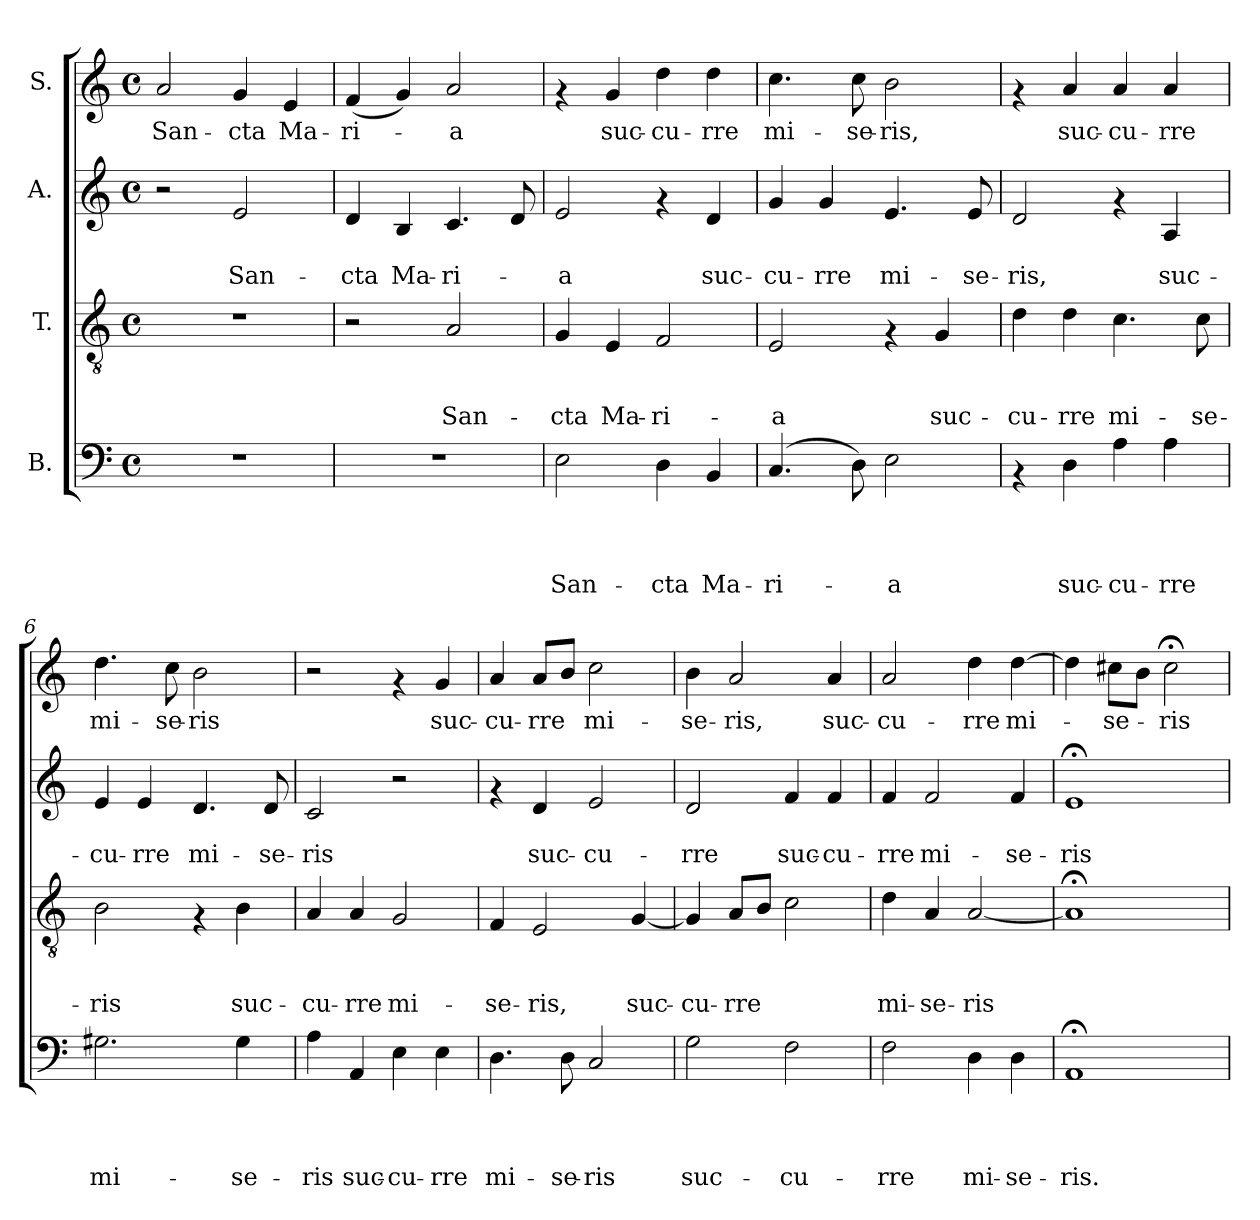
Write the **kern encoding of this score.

**kern	**text	**text	**text	**text	**kern	**text	**text	**text	**kern	**text	**text	**kern	**text
*part4	*part4	*part4	*part4	*part4	*part3	*part3	*part3	*part3	*part2	*part2	*part2	*part1	*part1
*staff4	*staff4	*staff4	*staff4	*staff4	*staff3	*staff3	*staff3	*staff3	*staff2	*staff2	*staff2	*staff1	*staff1
*I"B.	*	*	*	*	*I"T.	*	*	*	*I"A.	*	*	*I"S.	*
!!LO:PB:g=z
*clefF4	*	*	*	*	*clefGv2	*	*	*	*clefG2	*	*	*clefG2	*
*k[]	*	*	*	*	*k[]	*	*	*	*k[]	*	*	*k[]	*
*C:	*	*	*	*	*C:	*	*	*	*C:	*	*	*C:	*
*M4/4	*	*	*	*	*M4/4	*	*	*	*M4/4	*	*	*M4/4	*
*met(c)	*	*	*	*	*met(c)	*	*	*	*met(c)	*	*	*met(c)	*
=1	=1	=1	=1	=1	=1	=1	=1	=1	=1	=1	=1	=1	=1
!	!	!	!	!	!	!	!	!	!	!	!	!	!LO:LY:b
1r	.	.	.	.	1r	.	.	.	2r	.	.	2a/	San-
!	!	!	!	!	!	!	!	!	!	!	!LO:LY:b	!	!LO:LY:b
.	.	.	.	.	.	.	.	.	2e/	.	San-	4g/	-cta
!	!	!	!	!	!	!	!	!	!	!	!	!	!LO:LY:b
.	.	.	.	.	.	.	.	.	.	.	.	4e/	Ma-
=2	=2	=2	=2	=2	=2	=2	=2	=2	=2	=2	=2	=2	=2
!	!	!	!	!	!	!	!	!	!	!	!LO:LY:b	!	!LO:LY:b
1r	.	.	.	.	2r	.	.	.	4d/	.	-cta	(>4f/	-ri-
!	!	!	!	!	!	!	!	!	!	!	!LO:LY:b	!	!
.	.	.	.	.	.	.	.	.	4B/	.	Ma-	4g/)	.
!	!	!	!	!	!	!	!	!LO:LY:b	!	!	!LO:LY:b	!	!LO:LY:b
.	.	.	.	.	2A/	.	.	San-	4.c/	.	-ri-	2a/	-a
.	.	.	.	.	.	.	.	.	8d/	.	.	.	.
=3	=3	=3	=3	=3	=3	=3	=3	=3	=3	=3	=3	=3	=3
!	!	!	!	!LO:LY:b	!	!	!	!LO:LY:b	!	!	!LO:LY:b	!	!
2E\	.	.	.	San-	4G/	.	.	-cta	2e/	.	-a	4rf	.
!	!	!	!	!	!	!	!	!LO:LY:b	!	!	!	!	!LO:LY:b
.	.	.	.	.	4E/	.	.	Ma-	.	.	.	4g/	suc-
!	!	!	!	!LO:LY:b	!	!	!	!LO:LY:b	!	!	!	!	!LO:LY:b
4D\	.	.	.	-cta	2F/	.	.	-ri-	4rf	.	.	4dd\	-cu-
!	!	!	!	!LO:LY:b	!	!	!	!	!	!	!LO:LY:b	!	!LO:LY:b
4BB/	.	.	.	Ma-	.	.	.	.	4d/	.	suc-	4dd\	-rre
=4	=4	=4	=4	=4	=4	=4	=4	=4	=4	=4	=4	=4	=4
!	!	!	!	!LO:LY:b	!	!	!	!LO:LY:b	!	!	!LO:LY:b	!	!LO:LY:b
(>4.C/	.	.	.	-ri-	2E/	.	.	-a	4g/	.	-cu-	4.cc\	mi-
!	!	!	!	!	!	!	!	!	!	!	!LO:LY:b	!	!
.	.	.	.	.	.	.	.	.	4g/	.	-rre	.	.
!	!	!	!	!	!	!	!	!	!	!	!	!	!LO:LY:b
8D\)	.	.	.	.	.	.	.	.	.	.	.	8cc\	-se-
!	!	!	!	!LO:LY:b	!	!	!	!	!	!	!LO:LY:b	!	!LO:LY:b
2E\	.	.	.	-a	4rF	.	.	.	4.e/	.	mi-	2b\	-ris,
!	!	!	!	!	!	!	!	!LO:LY:b	!	!	!	!	!
.	.	.	.	.	4G/	.	.	suc-	.	.	.	.	.
!	!	!	!	!	!	!	!	!	!	!	!LO:LY:b	!	!
.	.	.	.	.	.	.	.	.	8e/	.	-se-	.	.
=5	=5	=5	=5	=5	=5	=5	=5	=5	=5	=5	=5	=5	=5
!	!	!	!	!	!	!	!	!LO:LY:b	!	!	!LO:LY:b	!	!
4rAA	.	.	.	.	4d\	.	.	-cu-	2d/	.	-ris,	4rf	.
!	!	!	!	!LO:LY:b	!	!	!	!LO:LY:b	!	!	!	!	!LO:LY:b
4D\	.	.	.	suc-	4d\	.	.	-rre	.	.	.	4a/	suc-
!	!	!	!	!LO:LY:b	!	!	!	!LO:LY:b	!	!	!	!	!LO:LY:b
4A\	.	.	.	-cu-	4.c\	.	.	mi-	4rf	.	.	4a/	-cu-
!	!	!	!	!LO:LY:b	!	!	!	!	!	!	!LO:LY:b	!	!LO:LY:b
4A\	.	.	.	-rre	.	.	.	.	4A/	.	suc-	4a/	-rre
!	!	!	!	!	!	!	!	!LO:LY:b	!	!	!	!	!
.	.	.	.	.	8c\	.	.	-se-	.	.	.	.	.
!!LO:LB:g=z
=6	=6	=6	=6	=6	=6	=6	=6	=6	=6	=6	=6	=6	=6
!	!	!	!	!LO:LY:b	!	!	!	!LO:LY:b	!	!	!LO:LY:b	!	!LO:LY:b
2.G#X\	.	.	.	mi-	2B\	.	.	-ris	4e/	.	-cu-	4.dd\	mi-
!	!	!	!	!	!	!	!	!	!	!	!LO:LY:b	!	!
.	.	.	.	.	.	.	.	.	4e/	.	-rre	.	.
!	!	!	!	!	!	!	!	!	!	!	!	!	!LO:LY:b
.	.	.	.	.	.	.	.	.	.	.	.	8cc\	-se-
!	!	!	!	!	!	!	!	!	!	!	!LO:LY:b	!	!LO:LY:b
.	.	.	.	.	4rF	.	.	.	4.d/	.	mi-	2b\	-ris
!	!	!	!	!LO:LY:b	!	!	!	!LO:LY:b	!	!	!	!	!
4G#\	.	.	.	-se-	4B\	.	.	suc-	.	.	.	.	.
!	!	!	!	!	!	!	!	!	!	!	!LO:LY:b	!	!
.	.	.	.	.	.	.	.	.	8d/	.	-se-	.	.
=7	=7	=7	=7	=7	=7	=7	=7	=7	=7	=7	=7	=7	=7
!	!	!	!	!LO:LY:b	!	!	!	!LO:LY:b	!	!	!LO:LY:b	!	!
4A\	.	.	.	-ris	4A/	.	.	-cu-	2c/	.	-ris	2r	.
!	!	!	!	!LO:LY:b	!	!	!	!LO:LY:b	!	!	!	!	!
4AA/	.	.	.	suc-	4A/	.	.	-rre	.	.	.	.	.
!	!	!	!	!LO:LY:b	!	!	!	!LO:LY:b	!	!	!	!	!
4E\	.	.	.	-cu-	2G/	.	.	mi-	2r	.	.	4rf	.
!	!	!	!	!LO:LY:b	!	!	!	!	!	!	!	!	!LO:LY:b
4E\	.	.	.	-rre	.	.	.	.	.	.	.	4g/	suc-
=8	=8	=8	=8	=8	=8	=8	=8	=8	=8	=8	=8	=8	=8
!	!	!	!	!LO:LY:b	!	!	!	!LO:LY:b	!	!	!	!	!LO:LY:b
4.D\	.	.	.	mi-	4F/	.	.	-se-	4rf	.	.	4a/	-cu-
!	!	!	!	!	!	!	!	!LO:LY:b	!	!	!LO:LY:b	!	!LO:LY:b
.	.	.	.	.	2E/	.	.	-ris,	4d/	.	suc-	8a/L	-rre
!	!	!	!	!LO:LY:b	!	!	!	!	!	!	!	!	!
8D\	.	.	.	-se-	.	.	.	.	.	.	.	8b/J	.
!	!	!	!	!LO:LY:b	!	!	!	!	!	!	!LO:LY:b	!	!LO:LY:b
2C/	.	.	.	-ris	.	.	.	.	2e/	.	-cu-	2cc\	mi-
!	!	!	!	!	!	!	!	!LO:LY:b	!	!	!	!	!
.	.	.	.	.	[>4G/	.	.	suc-	.	.	.	.	.
=9	=9	=9	=9	=9	=9	=9	=9	=9	=9	=9	=9	=9	=9
!	!	!	!	!LO:LY:b	!	!	!	!LO:LY:b	!	!	!LO:LY:b	!	!LO:LY:b
2G\	.	.	.	suc-	4G/]	.	.	-cu-	2d/	.	-rre	4b\	-se-
!	!	!	!	!	!	!	!	!LO:LY:b	!	!	!	!	!LO:LY:b
.	.	.	.	.	8A/L	.	.	-rre	.	.	.	2a/	-ris,
.	.	.	.	.	8B/J	.	.	.	.	.	.	.	.
!	!	!	!	!LO:LY:b	!	!	!	!	!	!	!LO:LY:b	!	!
2F\	.	.	.	-cu-	2c\	.	.	.	4f/	.	suc-	.	.
!	!	!	!	!	!	!	!	!	!	!	!LO:LY:b	!	!LO:LY:b
.	.	.	.	.	.	.	.	.	4f/	.	-cu-	4a/	suc-
=10	=10	=10	=10	=10	=10	=10	=10	=10	=10	=10	=10	=10	=10
!	!	!	!	!LO:LY:b	!	!	!	!LO:LY:b	!	!	!LO:LY:b	!	!LO:LY:b
2F\	.	.	.	-rre	4d\	.	.	mi-	4f/	.	-rre	2a/	-cu-
!	!	!	!	!	!	!	!	!LO:LY:b	!	!	!LO:LY:b	!	!
.	.	.	.	.	4A/	.	.	-se-	2f/	.	mi-	.	.
!	!	!	!	!LO:LY:b	!	!	!	!LO:LY:b	!	!	!	!	!LO:LY:b
4D\	.	.	.	mi-	[>2A/	.	.	-ris	.	.	.	4dd\	-rre
!	!	!	!	!LO:LY:b	!	!	!	!	!	!	!LO:LY:b	!	!LO:LY:b
4D\	.	.	.	-se-	.	.	.	.	4f/	.	-se-	[>4dd\	mi-
=11	=11	=11	=11	=11	=11	=11	=11	=11	=11	=11	=11	=11	=11
!	!	!	!	!LO:LY:b	!	!	!	!	!	!	!LO:LY:b	!	!
1AA;<	.	.	.	-ris.	1A;<]	.	.	.	1e;<	.	-ris	4dd\]	.
!	!	!	!	!	!	!	!	!	!	!	!	!	!LO:LY:b
.	.	.	.	.	.	.	.	.	.	.	.	8cc#X\L	-se-
.	.	.	.	.	.	.	.	.	.	.	.	8b\J	.
!	!	!	!	!	!	!	!	!	!	!	!	!	!LO:LY:b
.	.	.	.	.	.	.	.	.	.	.	.	2cc#;<\	-ris
=	=	=	=	=	=	=	=	=	=	=	=	=	=
*-	*-	*-	*-	*-	*-	*-	*-	*-	*-	*-	*-	*-	*-
